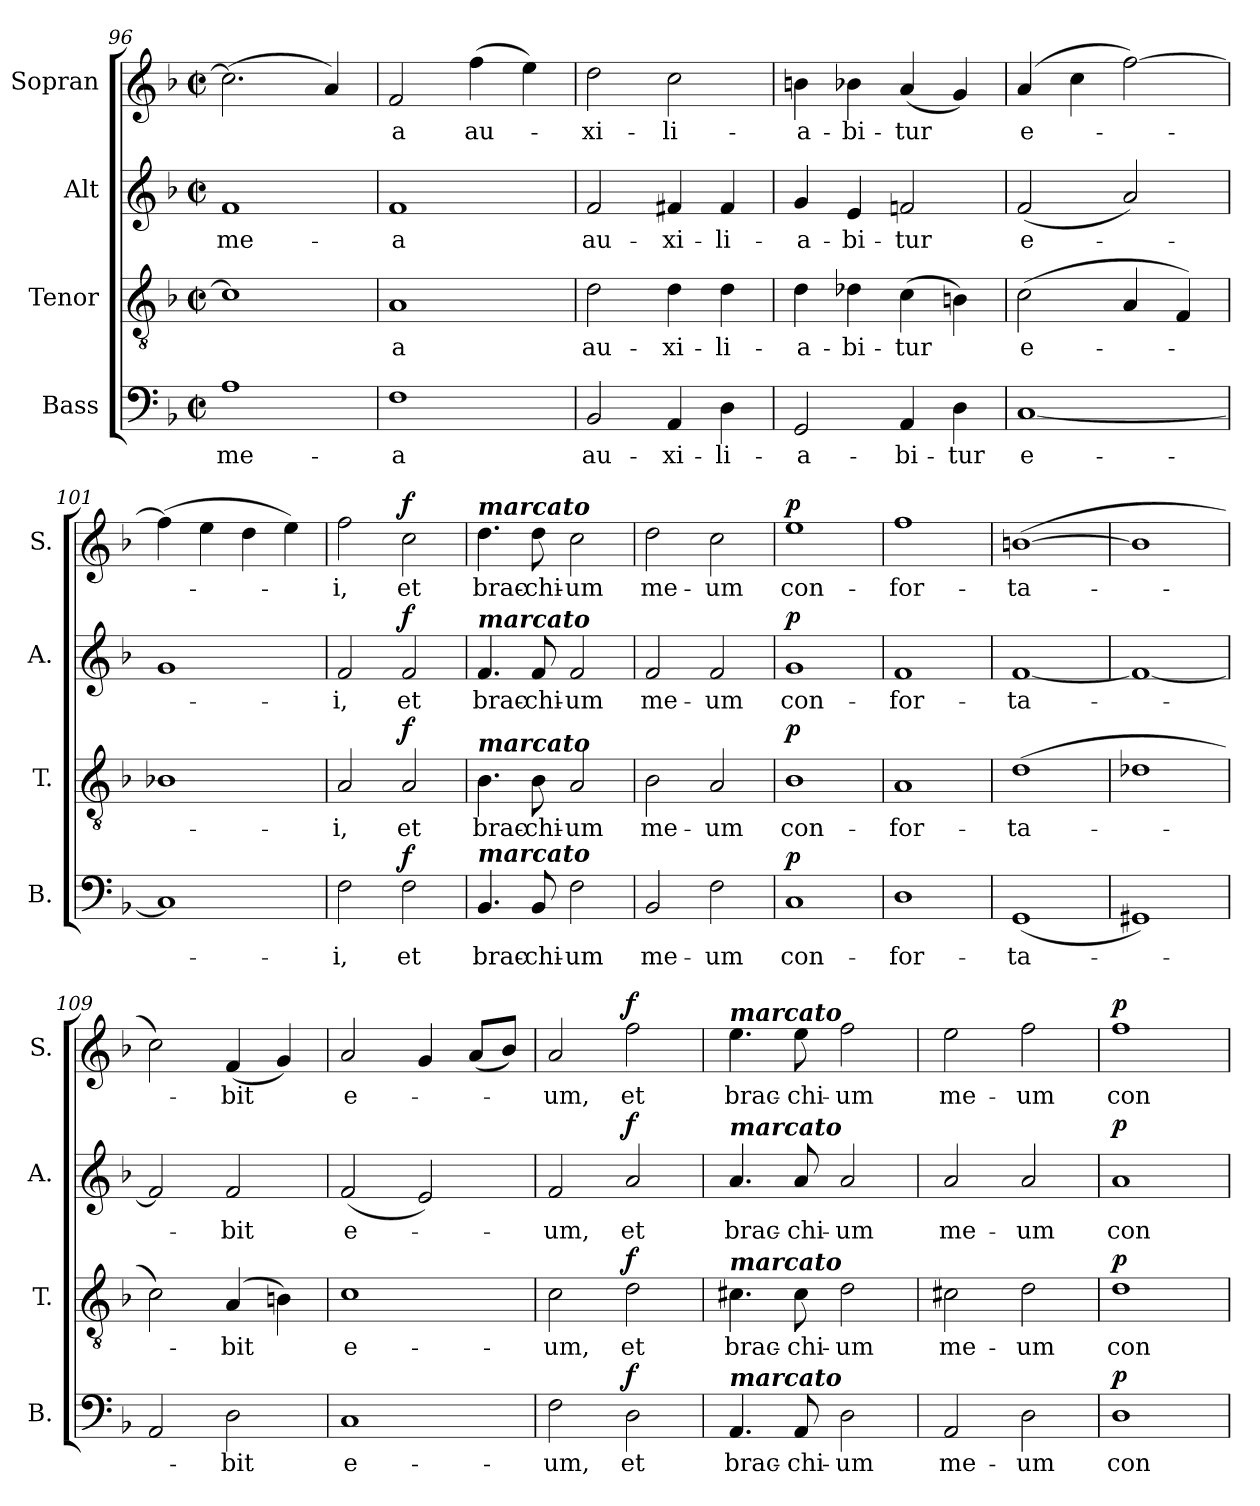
**kern	**text	**dynam	**kern	**text	**dynam	**kern	**text	**dynam	**kern	**text	**dynam
*part4	*part4	*part4	*part3	*part3	*part3	*part2	*part2	*part2	*part1	*part1	*part1
*staff4	*staff4	*staff4	*staff3	*staff3	*staff3	*staff2	*staff2	*staff2	*staff1	*staff1	*staff1
*I"Bass	*	*	*I"Tenor	*	*	*I"Alt	*	*	*I"Sopran	*	*
*I'B.	*	*	*I'T.	*	*	*I'A.	*	*	*I'S.	*	*
!!LO:LB:g=z
*clefF4	*	*	*clefGv2	*	*	*clefG2	*	*	*clefG2	*	*
*k[b-]	*	*	*k[b-]	*	*	*k[b-]	*	*	*k[b-]	*	*
*F:	*	*	*F:	*	*	*F:	*	*	*F:	*	*
*M2/2	*	*	*M2/2	*	*	*M2/2	*	*	*M2/2	*	*
*met(c|)	*	*	*met(c|)	*	*	*met(c|)	*	*	*met(c|)	*	*
=96	=96	=96	=96	=96	=96	=96	=96	=96	=96	=96	=96
!	!LO:LY:b	!	!	!	!	!	!LO:LY:b	!	!	!	!
1A	me-	.	1c]	.	.	1f	me-	.	(>2.cc\]	.	.
.	.	.	.	.	.	.	.	.	4a/)	.	.
=97	=97	=97	=97	=97	=97	=97	=97	=97	=97	=97	=97
!	!LO:LY:b	!	!	!LO:LY:b	!	!	!LO:LY:b	!	!	!LO:LY:b	!
1F	-a	.	1A	-a	.	1f	-a	.	2f/	-a	.
!	!	!	!	!	!	!	!	!	!	!LO:LY:b	!
.	.	.	.	.	.	.	.	.	(>4ff\	au-	.
.	.	.	.	.	.	.	.	.	4ee\)	.	.
=98	=98	=98	=98	=98	=98	=98	=98	=98	=98	=98	=98
!	!LO:LY:b	!	!	!LO:LY:b	!	!	!LO:LY:b	!	!	!LO:LY:b	!
2BB-/	au-	.	2d\	au-	.	2f/	au-	.	2dd\	-xi-	.
!	!LO:LY:b	!	!	!LO:LY:b	!	!	!LO:LY:b	!	!	!LO:LY:b	!
4AA/	-xi-	.	4d\	-xi-	.	4f#X/	-xi-	.	2cc\	-li-	.
!	!LO:LY:b	!	!	!LO:LY:b	!	!	!LO:LY:b	!	!	!	!
4D\	-li-	.	4d\	-li-	.	4f#/	-li-	.	.	.	.
=99	=99	=99	=99	=99	=99	=99	=99	=99	=99	=99	=99
!	!LO:LY:b	!	!	!LO:LY:b	!	!	!LO:LY:b	!	!	!LO:LY:b	!
2GG/	-a-	.	4d\	-a-	.	4g/	-a-	.	4bn\	-a-	.
!	!	!	!	!LO:LY:b	!	!	!LO:LY:b	!	!	!LO:LY:b	!
.	.	.	4d-X\	-bi-	.	4e/	-bi-	.	4b-X\	-bi-	.
!	!LO:LY:b	!	!	!LO:LY:b	!	!	!LO:LY:b	!	!	!LO:LY:b	!
4AA/	-bi-	.	(>4c\	-tur	.	2fn/	-tur	.	(<4a/	-tur	.
!	!LO:LY:b	!	!	!	!	!	!	!	!	!	!
4D\	-tur	.	4Bn\)	.	.	.	.	.	4g/)	.	.
=100	=100	=100	=100	=100	=100	=100	=100	=100	=100	=100	=100
!	!LO:LY:b	!	!	!LO:LY:b	!	!	!LO:LY:b	!	!	!LO:LY:b	!
[1C	e-	.	(>2c\	e-	.	(<2f/	e-	.	(4a/	e-	.
.	.	.	.	.	.	.	.	.	4cc\	.	.
.	.	.	4A/	.	.	2a/)	.	.	[2ff\)	.	.
.	.	.	4F/)	.	.	.	.	.	.	.	.
!!LO:PB:g=z
=101	=101	=101	=101	=101	=101	=101	=101	=101	=101	=101	=101
1C]	.	.	1B-X	.	.	1g	.	.	(>4ff\]	.	.
.	.	.	.	.	.	.	.	.	4ee\	.	.
.	.	.	.	.	.	.	.	.	4dd\	.	.
.	.	.	.	.	.	.	.	.	4ee\)	.	.
=102	=102	=102	=102	=102	=102	=102	=102	=102	=102	=102	=102
!	!LO:LY:b	!	!	!LO:LY:b	!	!	!LO:LY:b	!	!	!LO:LY:b	!
2F\	-i,	.	2A/	-i,	.	2f/	-i,	.	2ff\	-i,	.
!	!LO:LY:b	!LO:DY:a	!	!LO:LY:b	!LO:DY:a	!	!LO:LY:b	!LO:DY:a	!	!LO:LY:b	!LO:DY:a
2F\	et	f	2A/	et	f	2f/	et	f	2cc\	et	f
=103	=103	=103	=103	=103	=103	=103	=103	=103	=103	=103	=103
!	!	!	!	!	!	!	!	!	!LO:TX:a:Bi:t=marcato	!	!
!	!	!	!	!	!	!LO:TX:a:Bi:t=marcato	!	!	!	!	!
!	!	!	!LO:TX:a:Bi:t=marcato	!	!	!	!	!	!	!	!
!LO:TX:a:Bi:t=marcato	!	!	!	!	!	!	!	!	!	!	!
!	!LO:LY:b	!	!	!LO:LY:b	!	!	!LO:LY:b	!	!	!LO:LY:b	!
4.BB-/	brac-	.	4.B-\	brac-	.	4.f/	brac-	.	4.dd\	brac-	.
!	!LO:LY:b	!	!	!LO:LY:b	!	!	!LO:LY:b	!	!	!LO:LY:b	!
8BB-/	-chi-	.	8B-\	-chi-	.	8f/	-chi-	.	8dd\	-chi-	.
!	!LO:LY:b	!	!	!LO:LY:b	!	!	!LO:LY:b	!	!	!LO:LY:b	!
2F\	-um	.	2A/	-um	.	2f/	-um	.	2cc\	-um	.
=104	=104	=104	=104	=104	=104	=104	=104	=104	=104	=104	=104
!	!LO:LY:b	!	!	!LO:LY:b	!	!	!LO:LY:b	!	!	!LO:LY:b	!
2BB-/	me-	.	2B-\	me-	.	2f/	me-	.	2dd\	me-	.
!	!LO:LY:b	!	!	!LO:LY:b	!	!	!LO:LY:b	!	!	!LO:LY:b	!
2F\	-um	.	2A/	-um	.	2f/	-um	.	2cc\	-um	.
=105	=105	=105	=105	=105	=105	=105	=105	=105	=105	=105	=105
!	!LO:LY:b	!LO:DY:a	!	!LO:LY:b	!LO:DY:a	!	!LO:LY:b	!LO:DY:a	!	!LO:LY:b	!LO:DY:a
1C	con-	p	1B-	con-	p	1g	con-	p	1ee	con-	p
!!LO:LB:g=z
=106	=106	=106	=106	=106	=106	=106	=106	=106	=106	=106	=106
!	!LO:LY:b	!	!	!LO:LY:b	!	!	!LO:LY:b	!	!	!LO:LY:b	!
1D	-for-	.	1A	-for-	.	1f	-for-	.	1ff	-for-	.
=107	=107	=107	=107	=107	=107	=107	=107	=107	=107	=107	=107
!	!LO:LY:b	!	!	!LO:LY:b	!	!	!LO:LY:b	!	!	!LO:LY:b	!
(<1GG	-ta-	.	(>1d	-ta-	.	[1f	-ta-	.	(>[1bn	-ta-	.
=108	=108	=108	=108	=108	=108	=108	=108	=108	=108	=108	=108
1GG#X)	.	.	1d-X	.	.	1f_	.	.	1b]	.	.
=109	=109	=109	=109	=109	=109	=109	=109	=109	=109	=109	=109
2AA/	.	.	2c\)	.	.	2f/]	.	.	2cc\)	.	.
!	!LO:LY:b	!	!	!LO:LY:b	!	!	!LO:LY:b	!	!	!LO:LY:b	!
2D\	-bit	.	(4A/	-bit	.	2f/	-bit	.	(<4f/	-bit	.
.	.	.	4Bn\)	.	.	.	.	.	4g/)	.	.
=110	=110	=110	=110	=110	=110	=110	=110	=110	=110	=110	=110
!	!LO:LY:b	!	!	!LO:LY:b	!	!	!LO:LY:b	!	!	!LO:LY:b	!
1C	e-	.	1c	e-	.	(<2f/	e-	.	2a/	e-	.
.	.	.	.	.	.	2e/)	.	.	4g/	.	.
.	.	.	.	.	.	.	.	.	(<8a/L	.	.
.	.	.	.	.	.	.	.	.	8b-/J)	.	.
!!LO:LB:g=z
=111	=111	=111	=111	=111	=111	=111	=111	=111	=111	=111	=111
!	!LO:LY:b	!	!	!LO:LY:b	!	!	!LO:LY:b	!	!	!LO:LY:b	!
2F\	-um,	.	2c\	-um,	.	2f/	-um,	.	2a/	-um,	.
!	!LO:LY:b	!LO:DY:a	!	!LO:LY:b	!LO:DY:a	!	!LO:LY:b	!LO:DY:a	!	!LO:LY:b	!LO:DY:a
2D\	et	f	2d\	et	f	2a/	et	f	2ff\	et	f
=112	=112	=112	=112	=112	=112	=112	=112	=112	=112	=112	=112
!	!	!	!	!	!	!	!	!	!LO:TX:a:Bi:t=marcato	!	!
!	!	!	!	!	!	!LO:TX:a:Bi:t=marcato	!	!	!	!	!
!	!	!	!LO:TX:a:Bi:t=marcato	!	!	!	!	!	!	!	!
!LO:TX:a:Bi:t=marcato	!	!	!	!	!	!	!	!	!	!	!
!	!LO:LY:b	!	!	!LO:LY:b	!	!	!LO:LY:b	!	!	!LO:LY:b	!
4.AA/	brac-	.	4.c#X\	brac-	.	4.a/	brac-	.	4.ee\	brac-	.
!	!LO:LY:b	!	!	!LO:LY:b	!	!	!LO:LY:b	!	!	!LO:LY:b	!
8AA/	-chi-	.	8c#\	-chi-	.	8a/	-chi-	.	8ee\	-chi-	.
!	!LO:LY:b	!	!	!LO:LY:b	!	!	!LO:LY:b	!	!	!LO:LY:b	!
2D\	-um	.	2d\	-um	.	2a/	-um	.	2ff\	-um	.
=113	=113	=113	=113	=113	=113	=113	=113	=113	=113	=113	=113
!	!LO:LY:b	!	!	!LO:LY:b	!	!	!LO:LY:b	!	!	!LO:LY:b	!
2AA/	me-	.	2c#X\	me-	.	2a/	me-	.	2ee\	me-	.
!	!LO:LY:b	!	!	!LO:LY:b	!	!	!LO:LY:b	!	!	!LO:LY:b	!
2D\	-um	.	2d\	-um	.	2a/	-um	.	2ff\	-um	.
=114	=114	=114	=114	=114	=114	=114	=114	=114	=114	=114	=114
!	!LO:LY:b	!LO:DY:a	!	!LO:LY:b	!LO:DY:a	!	!LO:LY:b	!LO:DY:a	!	!LO:LY:b	!LO:DY:a
1D	con-	p	1d	con-	p	1a	con-	p	1ff	con-	p
=	=	=	=	=	=	=	=	=	=	=	=
*-	*-	*-	*-	*-	*-	*-	*-	*-	*-	*-	*-
